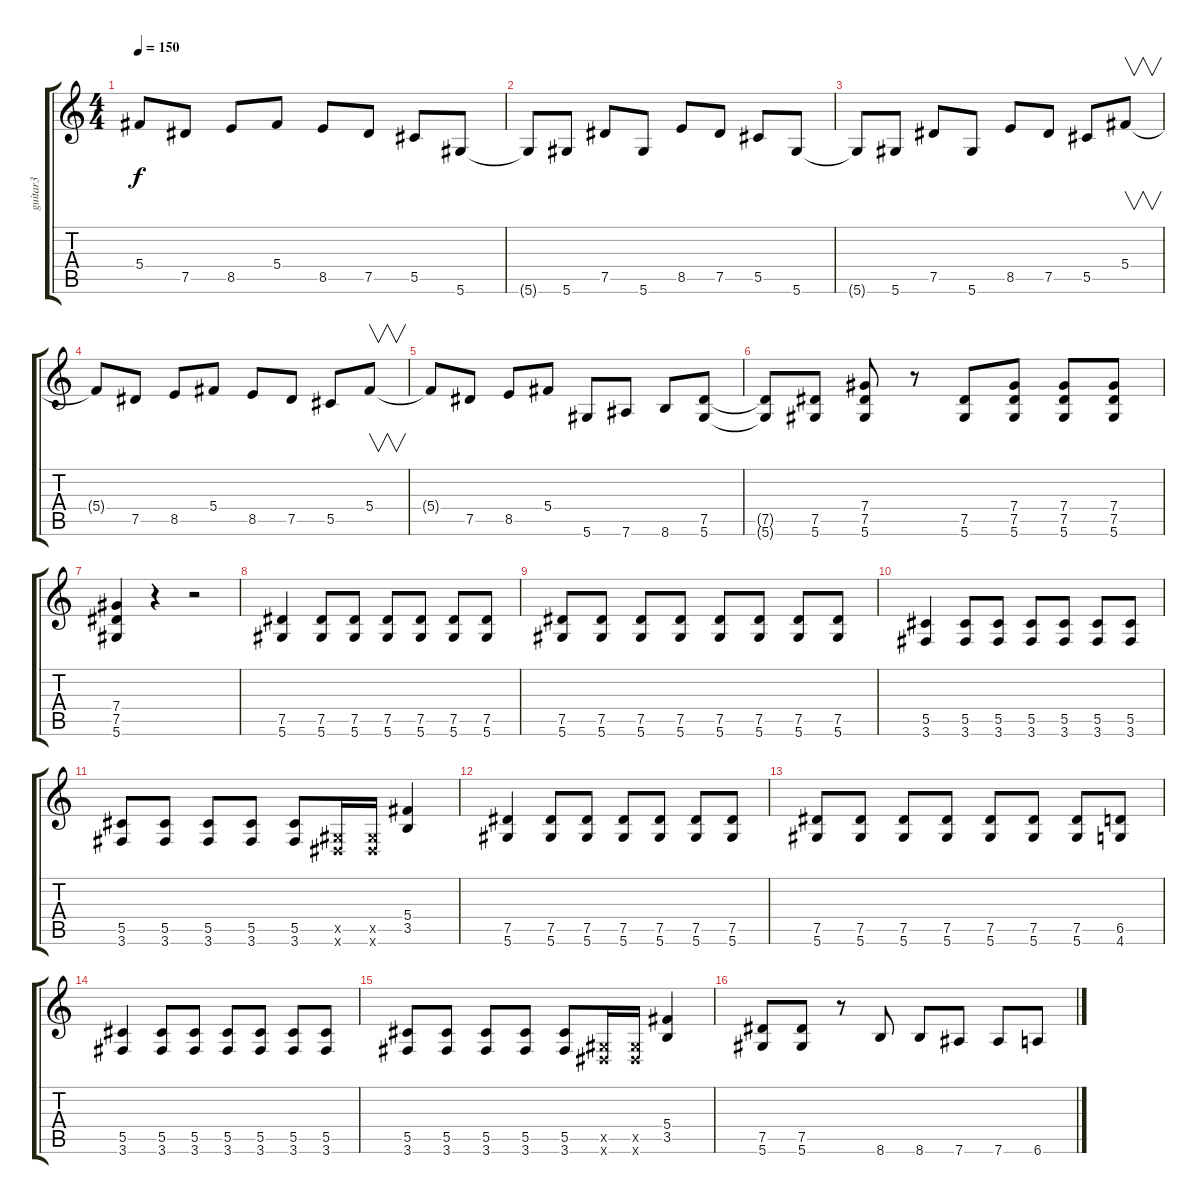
\track ("guitar3" "guitar3") {instrument distortionguitar}
\staff {score tabs}
\tuning (Eb4 Bb3 Gb3 Db3 Ab2 Eb2) {hide}
\ts (4 4)
\tempo 150
\clef g2
\ks c
5.4{t}.8{dy f} 7.5.8 8.5.8 5.4.8 8.5.8 7.5.8 5.5.8 5.6.8 |
5.6{t}.8 5.6.8 7.5.8 5.6.8 8.5.8 7.5.8 5.5.8 5.6.8 |
5.6{t}.8 5.6.8 7.5.8 5.6.8 8.5.8 7.5.8 5.5.8 5.4.8{v} |
5.4{t}.8 7.5.8 8.5.8 5.4.8 8.5.8 7.5.8 5.5.8 5.4.8{v} |
5.4{t}.8 7.5.8 8.5.8 5.4.8 5.6.8 7.6.8 8.6.8 (7.5 5.6).8 |
(7.5{t} 5.6{t}).8 (7.5 5.6).8 (7.4 7.5 5.6).8 r.8 (7.5 5.6).8 (7.4 7.5 5.6).8 (7.4 7.5 5.6).8 (7.4 7.5 5.6).8 |
(7.4 7.5 5.6).4 r.4 r.2 |
(7.5 5.6).4 (7.5 5.6).8 (7.5 5.6).8 (7.5 5.6).8 (7.5 5.6).8 (7.5 5.6).8 (7.5 5.6).8 |
(7.5 5.6).8 (7.5 5.6).8 (7.5 5.6).8 (7.5 5.6).8 (7.5 5.6).8 (7.5 5.6).8 (7.5 5.6).8 (7.5 5.6).8 |
(5.5 3.6).4 (5.5 3.6).8 (5.5 3.6).8 (5.5 3.6).8 (5.5 3.6).8 (5.5 3.6).8 (5.5 3.6).8 |
(5.5 3.6).8 (5.5 3.6).8 (5.5 3.6).8 (5.5 3.6).8 (5.5 3.6).8 (0.5{x} 0.6{x}).16 (0.5{x} 0.6{x}).16 (5.4 3.5).4 |
(7.5 5.6).4 (7.5 5.6).8 (7.5 5.6).8 (7.5 5.6).8 (7.5 5.6).8 (7.5 5.6).8 (7.5 5.6).8 |
(7.5 5.6).8 (7.5 5.6).8 (7.5 5.6).8 (7.5 5.6).8 (7.5 5.6).8 (7.5 5.6).8 (7.5 5.6).8 (6.5 4.6).8 |
(5.5 3.6).4 (5.5 3.6).8 (5.5 3.6).8 (5.5 3.6).8 (5.5 3.6).8 (5.5 3.6).8 (5.5 3.6).8 |
(5.5 3.6).8 (5.5 3.6).8 (5.5 3.6).8 (5.5 3.6).8 (5.5 3.6).8 (0.5{x} 0.6{x}).16 (0.5{x} 0.6{x}).16 (5.4 3.5).4 |
(7.5 5.6).8 (7.5 5.6).8 r.8 8.6.8 8.6.8 7.6.8 7.6.8 6.6.8
